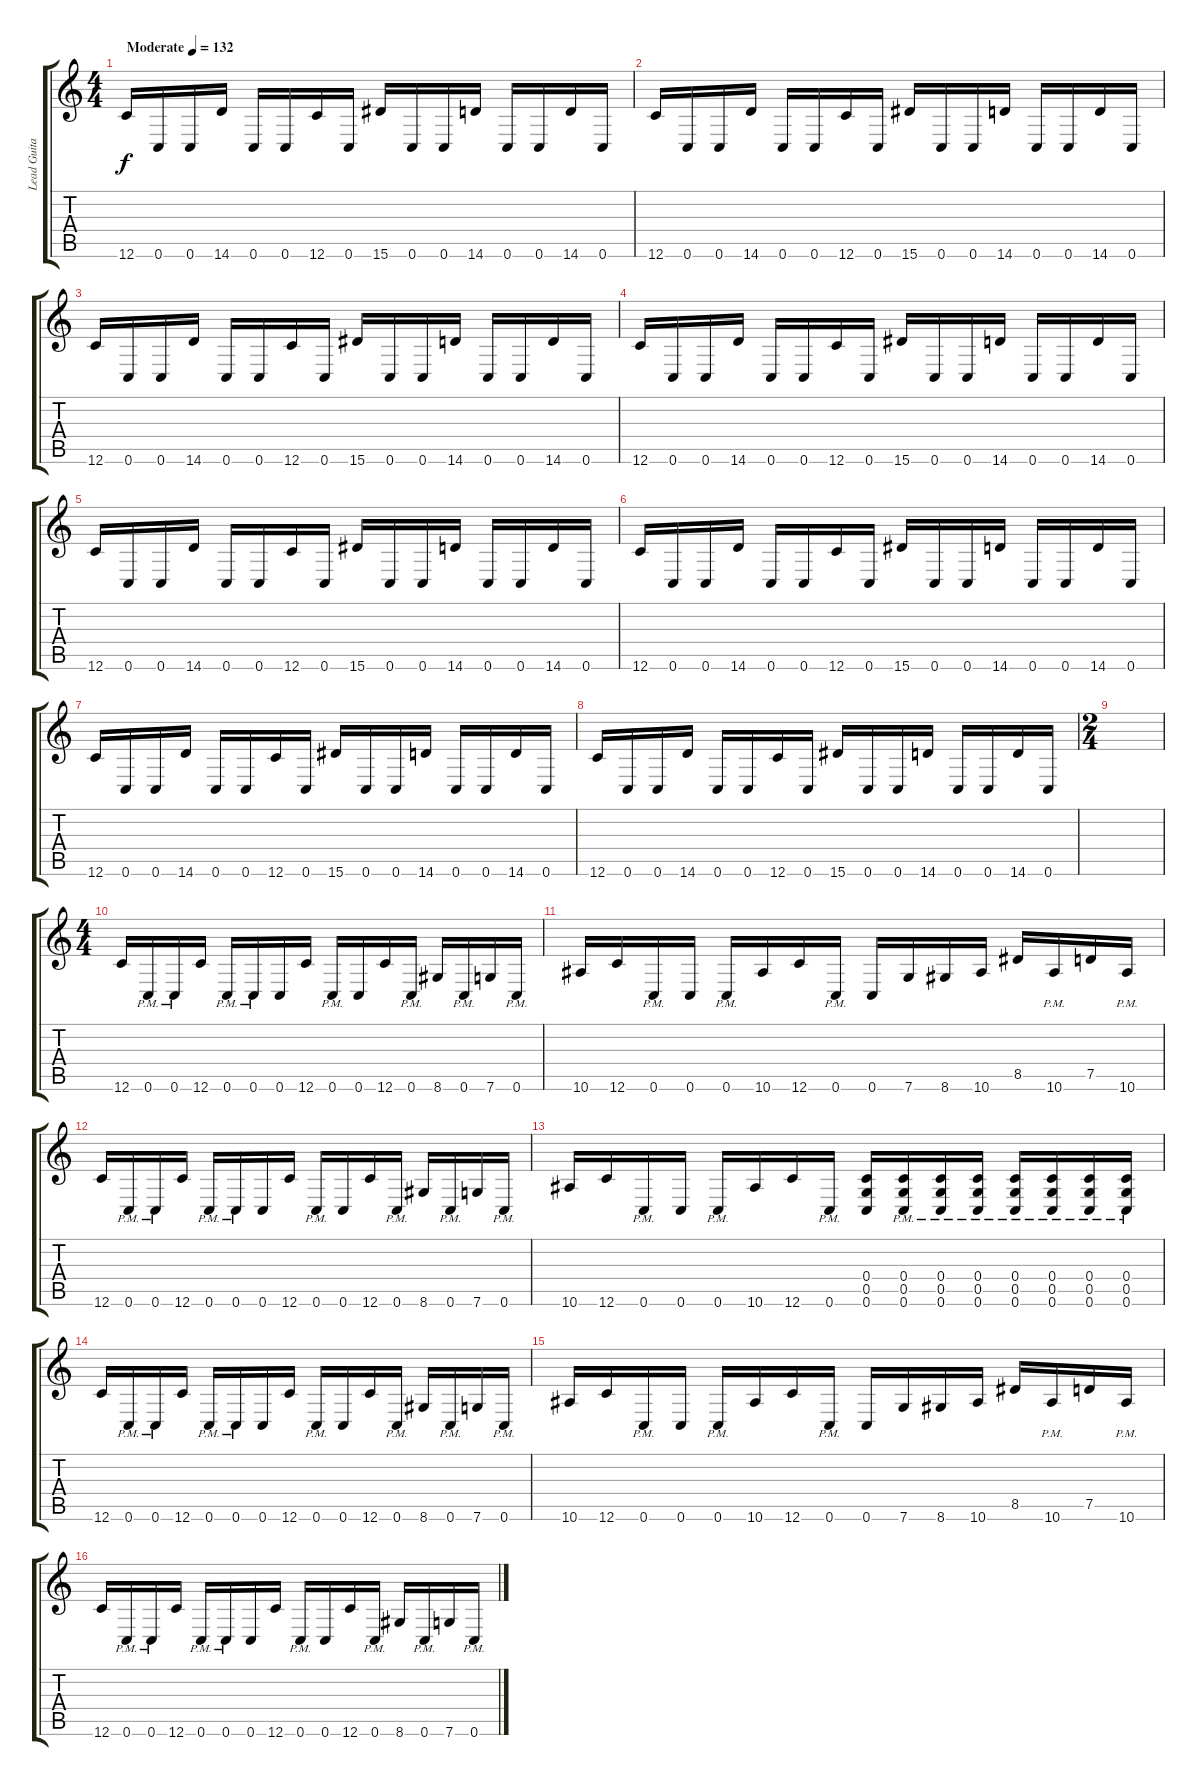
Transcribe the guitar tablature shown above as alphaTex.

\track ("Lead Guitar" "Lead Guita") {instrument distortionguitar}
\staff {score tabs}
\tuning (D4 A3 F3 C3 G2 C2) {hide}
\ts (4 4)
\tempo (132 "Moderate")
\clef g2
\ks c
12.6.16{dy f instrument distortionguitar} 0.6.16 0.6.16 14.6.16 0.6.16 0.6.16 12.6.16 0.6.16 15.6.16 0.6.16 0.6.16 14.6.16 0.6.16 0.6.16 14.6.16 0.6.16 |
12.6.16 0.6.16 0.6.16 14.6.16 0.6.16 0.6.16 12.6.16 0.6.16 15.6.16 0.6.16 0.6.16 14.6.16 0.6.16 0.6.16 14.6.16 0.6.16 |
12.6.16 0.6.16 0.6.16 14.6.16 0.6.16 0.6.16 12.6.16 0.6.16 15.6.16 0.6.16 0.6.16 14.6.16 0.6.16 0.6.16 14.6.16 0.6.16 |
12.6.16 0.6.16 0.6.16 14.6.16 0.6.16 0.6.16 12.6.16 0.6.16 15.6.16 0.6.16 0.6.16 14.6.16 0.6.16 0.6.16 14.6.16 0.6.16 |
12.6.16 0.6.16 0.6.16 14.6.16 0.6.16 0.6.16 12.6.16 0.6.16 15.6.16 0.6.16 0.6.16 14.6.16 0.6.16 0.6.16 14.6.16 0.6.16 |
12.6.16 0.6.16 0.6.16 14.6.16 0.6.16 0.6.16 12.6.16 0.6.16 15.6.16 0.6.16 0.6.16 14.6.16 0.6.16 0.6.16 14.6.16 0.6.16 |
12.6.16 0.6.16 0.6.16 14.6.16 0.6.16 0.6.16 12.6.16 0.6.16 15.6.16 0.6.16 0.6.16 14.6.16 0.6.16 0.6.16 14.6.16 0.6.16 |
12.6.16 0.6.16 0.6.16 14.6.16 0.6.16 0.6.16 12.6.16 0.6.16 15.6.16 0.6.16 0.6.16 14.6.16 0.6.16 0.6.16 14.6.16 0.6.16 |
\ts (2 4)
|
\ts (4 4)
12.6.16 0.6{pm}.16 0.6{pm}.16 12.6.16 0.6{pm}.16 0.6{pm}.16 0.6.16 12.6.16 0.6{pm}.16 0.6.16 12.6.16 0.6{pm}.16 8.6.16 0.6{pm}.16 7.6.16 0.6{pm}.16 |
10.6.16 12.6.16 0.6{pm}.16 0.6.16 0.6{pm}.16 10.6.16 12.6.16 0.6{pm}.16 0.6.16 7.6.16 8.6.16 10.6.16 8.5.16 10.6{pm}.16 7.5.16 10.6{pm}.16 |
12.6.16 0.6{pm}.16 0.6{pm}.16 12.6.16 0.6{pm}.16 0.6{pm}.16 0.6.16 12.6.16 0.6{pm}.16 0.6.16 12.6.16 0.6{pm}.16 8.6.16 0.6{pm}.16 7.6.16 0.6{pm}.16 |
10.6.16 12.6.16 0.6{pm}.16 0.6.16 0.6{pm}.16 10.6.16 12.6.16 0.6{pm}.16 (0.4 0.5 0.6).16 (0.4{pm} 0.5{pm} 0.6{pm}).16 (0.4{pm} 0.5{pm} 0.6{pm}).16 (0.4{pm} 0.5{pm} 0.6{pm}).16 (0.4{pm} 0.5{pm} 0.6{pm}).16 (0.4{pm} 0.5{pm} 0.6{pm}).16 (0.4{pm} 0.5{pm} 0.6{pm}).16 (0.4{pm} 0.5{pm} 0.6{pm}).16 |
12.6.16 0.6{pm}.16 0.6{pm}.16 12.6.16 0.6{pm}.16 0.6{pm}.16 0.6.16 12.6.16 0.6{pm}.16 0.6.16 12.6.16 0.6{pm}.16 8.6.16 0.6{pm}.16 7.6.16 0.6{pm}.16 |
10.6.16 12.6.16 0.6{pm}.16 0.6.16 0.6{pm}.16 10.6.16 12.6.16 0.6{pm}.16 0.6.16 7.6.16 8.6.16 10.6.16 8.5.16 10.6{pm}.16 7.5.16 10.6{pm}.16 |
12.6.16 0.6{pm}.16 0.6{pm}.16 12.6.16 0.6{pm}.16 0.6{pm}.16 0.6.16 12.6.16 0.6{pm}.16 0.6.16 12.6.16 0.6{pm}.16 8.6.16 0.6{pm}.16 7.6.16 0.6{pm}.16
